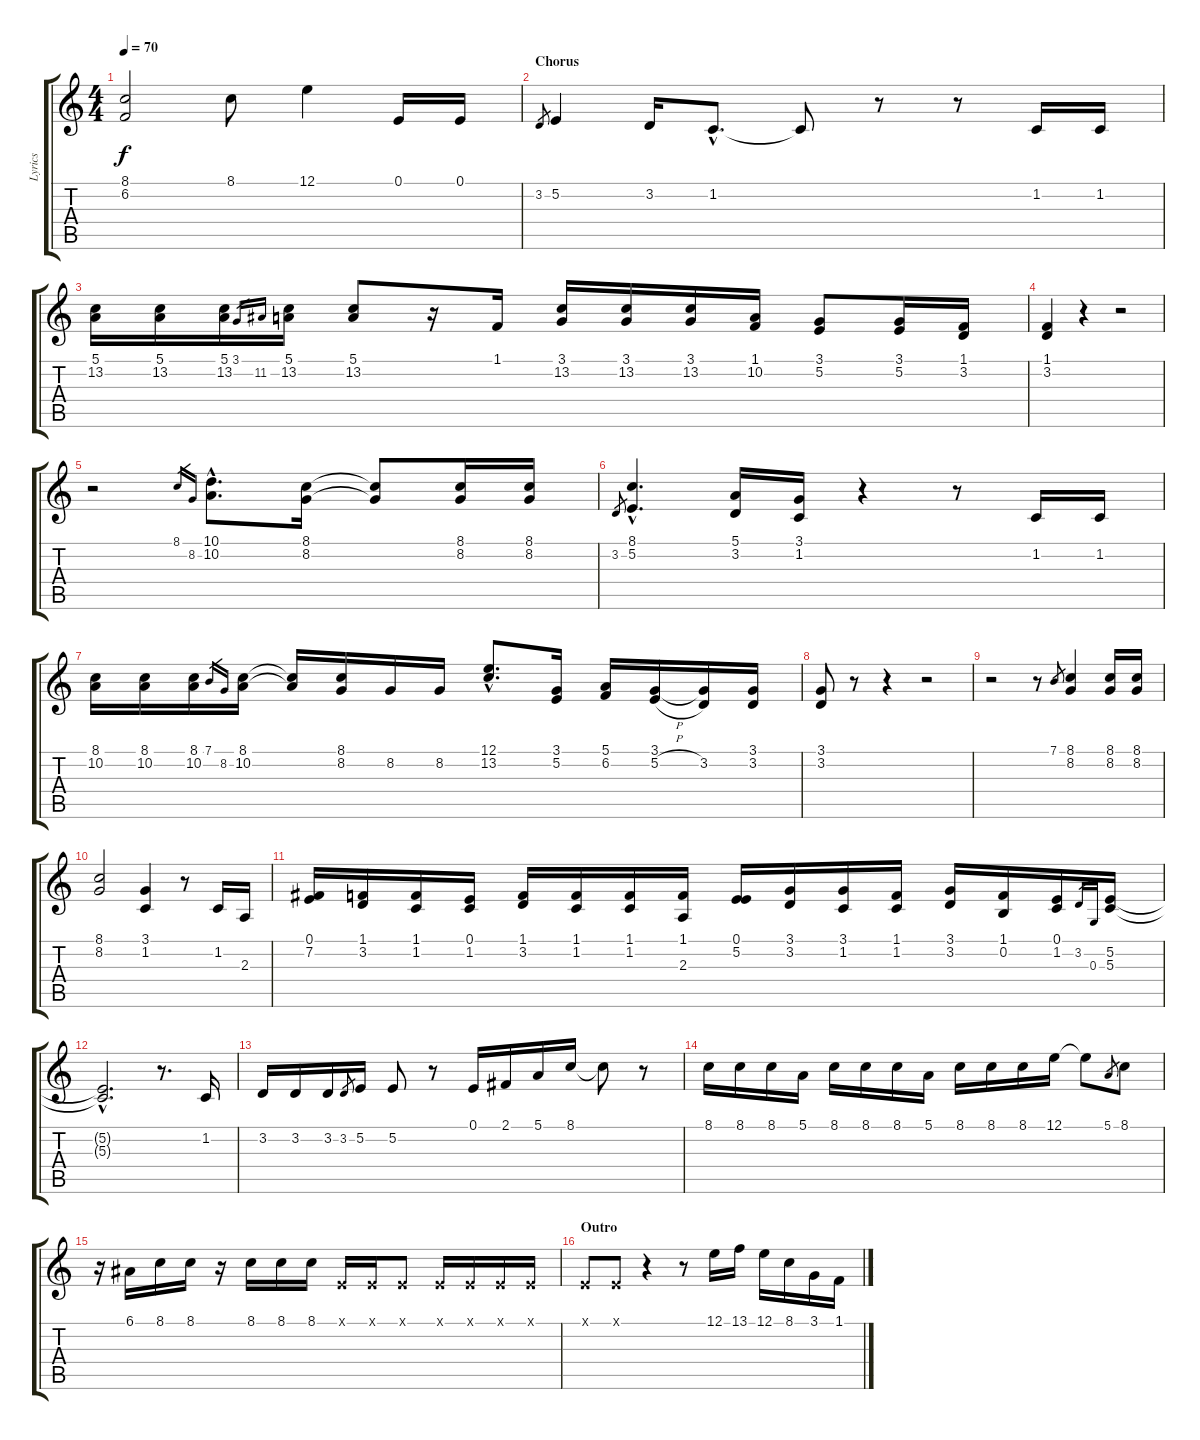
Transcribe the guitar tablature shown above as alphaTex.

\track ("Lyrics" "Lyrics") {instrument clarinet}
\staff {score tabs}
\tuning (E4 B3 G3 D3 A2 E2) {hide}
\ts (4 4)
\tempo 70
\clef g2
\ks c
(8.1{t} 6.2{t}).2{dy f} 8.1.8 12.1.4 0.1.16 0.1.16 |
\section ("" "Chorus")
3.2.8{gr} 5.2.4 3.2.16 1.2{hac}.8{d} 1.2{t}.8 r.8 r.8 1.2.16 1.2.16 |
(5.1 13.2).16 (5.1 13.2).16 (5.1 13.2).16 3.1.16{gr} 11.2.16{gr} (5.1 13.2).16 (5.1 13.2).8 r.16 1.1.16 (3.1 13.2).16 (3.1 13.2).16 (3.1 13.2).16 (1.1 10.2).16 (3.1 5.2).8 (3.1 5.2).16 (1.1 3.2).16 |
(1.1 3.2).4 r.4 r.2 |
r.2 8.1.16{gr} 8.2.16{gr} (10.1{hac} 10.2{hac}).8{d} (8.1 8.2).16 (8.1{t} 8.2{t}).8 (8.1 8.2).16 (8.1 8.2).16 |
3.2.8{gr} (8.1{hac} 5.2{hac}).4{d} (5.1 3.2).16 (3.1 1.2).16 r.4 r.8 1.2.16 1.2.16 |
(8.1 10.2).16 (8.1 10.2).16 (8.1 10.2).16 7.1.16{gr} 8.2.16{gr} (8.1 10.2).16 (8.1{t} 10.2{t}).16 (8.1 8.2).16 8.2.16 8.2.16 (12.1{hac} 13.2{hac}).8{d} (3.1 5.2).16 (5.1 6.2).16 (3.1 5.2{h}).16 (3.1{t} 3.2).16 (3.1 3.2).16 |
(3.1 3.2).8 r.8 r.4 r.2 |
r.2 r.8 7.1.8{gr} (8.1 8.2).4 (8.1 8.2).16 (8.1 8.2).16 |
(8.1 8.2).2 (3.1 1.2).4 r.8 1.2.16 2.3.16 |
(0.1 7.2).16 (1.1 3.2).16 (1.1 1.2).16 (0.1 1.2).16 (1.1 3.2).16 (1.1 1.2).16 (1.1 1.2).16 (1.1 2.3).16 (0.1 5.2).16 (3.1 3.2).16 (3.1 1.2).16 (1.1 1.2).16 (3.1 3.2).16 (1.1 0.2).16 (0.1 1.2).16 3.2.16{gr} 0.3.16{gr} (5.2 5.3).16 |
(5.2{hac t} 5.3{hac t}).2{d} r.8{d} 1.2.16 |
3.2.16 3.2.16 3.2.16 3.2.8{gr} 5.2.16 5.2.8 r.8 0.1.16 2.1.16 5.1.16 8.1.16 8.1{t}.8 r.8 |
8.1.16 8.1.16 8.1.16 5.1.16 8.1.16 8.1.16 8.1.16 5.1.16 8.1.16 8.1.16 8.1.16 12.1.16 12.1{t}.8 5.1.8{gr} 8.1.8 |
r.16 6.1.16 8.1.16 8.1.16 r.16 8.1.16 8.1.16 8.1.16 0.1{x}.16 0.1{x}.16 0.1{x}.8 0.1{x}.16 0.1{x}.16 0.1{x}.16 0.1{x}.16 |
\section ("" "Outro")
0.1{x}.8 0.1{x}.8 r.4 r.8 12.1.16 13.1.16 12.1.16 8.1.16 3.1.16 1.1.16
